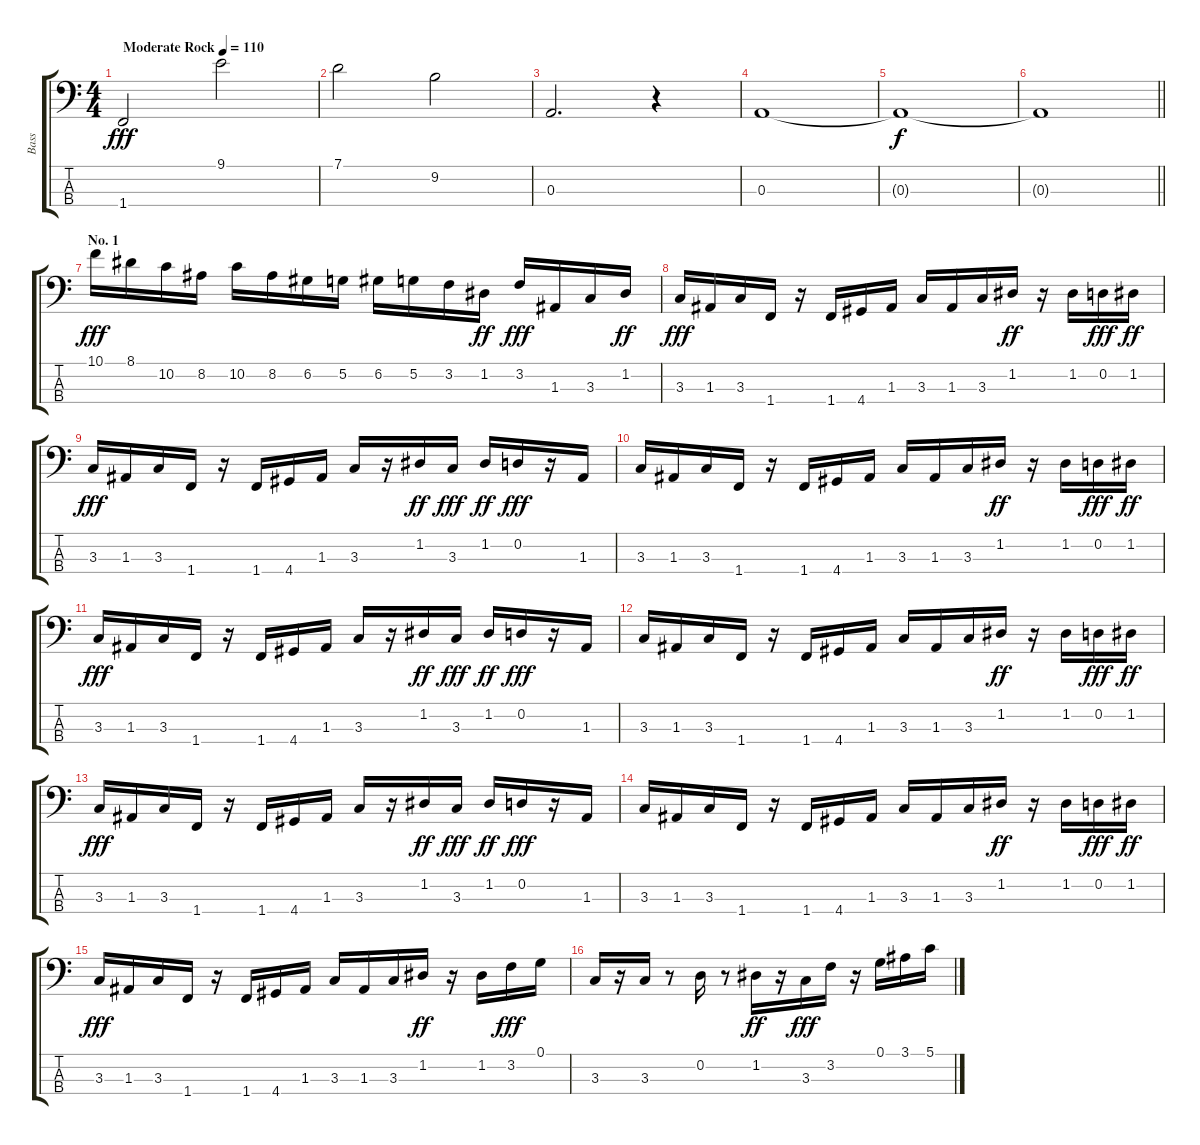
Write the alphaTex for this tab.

\track ("Bass" "Bass") {instrument electricbassfinger}
\staff {score tabs}
\tuning (G2 D2 A1 E1) {hide}
\ts (4 4)
\tempo (110 "Moderate Rock")
\clef f4
\ks c
1.4.2{dy fff instrument electricbassfinger} 9.1.2 |
7.1.2{txt ""} 9.2.2 |
0.3.2{d} r.4 |
0.3.1 |
0.3{t}.1{dy f} |
\barLineRight lightlight
0.3{t}.1 |
\section ("" "No. 1")
10.1.16{dy fff} 8.1.16 10.2.16 8.2.16 10.2.16 8.2.16 6.2.16 5.2.16 6.2.16 5.2.16 3.2.16 1.2.16{dy ff} 3.2.16{dy fff} 1.3.16 3.3.16 1.2.16{dy ff} |
3.3.16{dy fff} 1.3.16 3.3.16 1.4.16 r.16 1.4.16 4.4.16 1.3.16 3.3.16 1.3.16 3.3.16 1.2.16{dy ff} r.16 1.2.16 0.2.16{dy fff} 1.2.16{dy ff} |
3.3.16{dy fff} 1.3.16 3.3.16 1.4.16 r.16 1.4.16 4.4.16 1.3.16 3.3.16 r.16 1.2.16{dy ff} 3.3.16{dy fff} 1.2.16{dy ff} 0.2.16{dy fff} r.16 1.3.16 |
3.3.16 1.3.16 3.3.16 1.4.16 r.16 1.4.16 4.4.16 1.3.16 3.3.16 1.3.16 3.3.16 1.2.16{dy ff} r.16 1.2.16 0.2.16{dy fff} 1.2.16{dy ff} |
3.3.16{dy fff} 1.3.16 3.3.16 1.4.16 r.16 1.4.16 4.4.16 1.3.16 3.3.16 r.16 1.2.16{dy ff} 3.3.16{dy fff} 1.2.16{dy ff} 0.2.16{dy fff} r.16 1.3.16 |
3.3.16 1.3.16 3.3.16 1.4.16 r.16 1.4.16 4.4.16 1.3.16 3.3.16 1.3.16 3.3.16 1.2.16{dy ff} r.16 1.2.16 0.2.16{dy fff} 1.2.16{dy ff} |
3.3.16{dy fff} 1.3.16 3.3.16 1.4.16 r.16 1.4.16 4.4.16 1.3.16 3.3.16 r.16 1.2.16{dy ff} 3.3.16{dy fff} 1.2.16{dy ff} 0.2.16{dy fff} r.16 1.3.16 |
3.3.16 1.3.16 3.3.16 1.4.16 r.16 1.4.16 4.4.16 1.3.16 3.3.16 1.3.16 3.3.16 1.2.16{dy ff} r.16 1.2.16 0.2.16{dy fff} 1.2.16{dy ff} |
3.3.16{dy fff} 1.3.16 3.3.16 1.4.16 r.16 1.4.16 4.4.16 1.3.16 3.3.16 1.3.16 3.3.16 1.2.16{dy ff} r.16 1.2.16 3.2.16{dy fff} 0.1.16 |
3.3.16 r.16 3.3.16 r.8 0.2.16 r.8 1.2.16{dy ff} r.16 3.3.16{dy fff} 3.2.16 r.16 0.1.16 3.1.16 5.1.16
